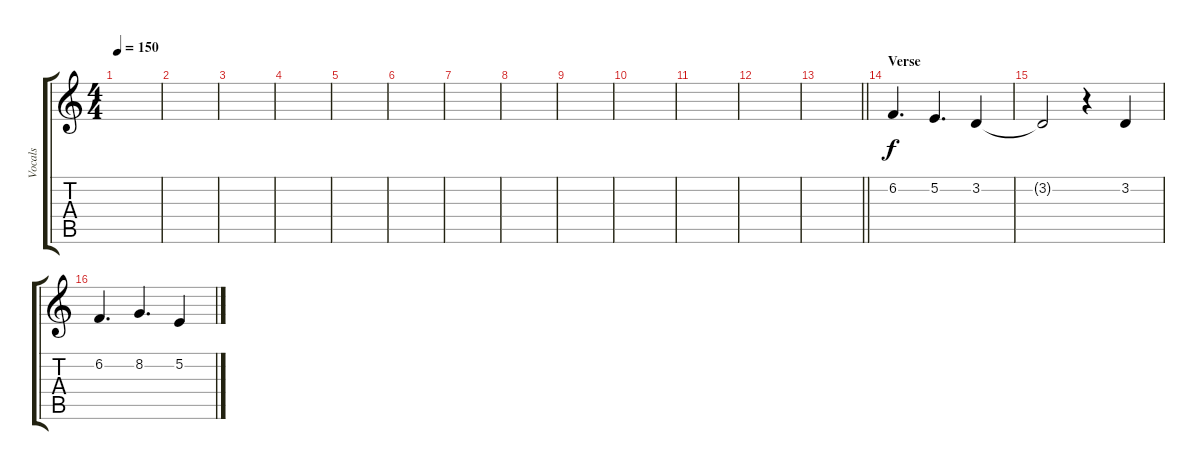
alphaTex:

\track ("Vocals" "Vocals") {instrument flute}
\staff {score tabs}
\tuning (E4 B3 G3 D3 A2 E2) {hide}
\ts (4 4)
\tempo 150
\clef g2
\ks c
|
|
|
|
|
|
|
|
|
|
|
|
\barLineRight lightlight
|
\section ("" "Verse")
6.2.4{d} 5.2.4{d} 3.2.4 |
3.2{t}.2 r.4 3.2.4 |
6.2.4{d} 8.2.4{d} 5.2.4
